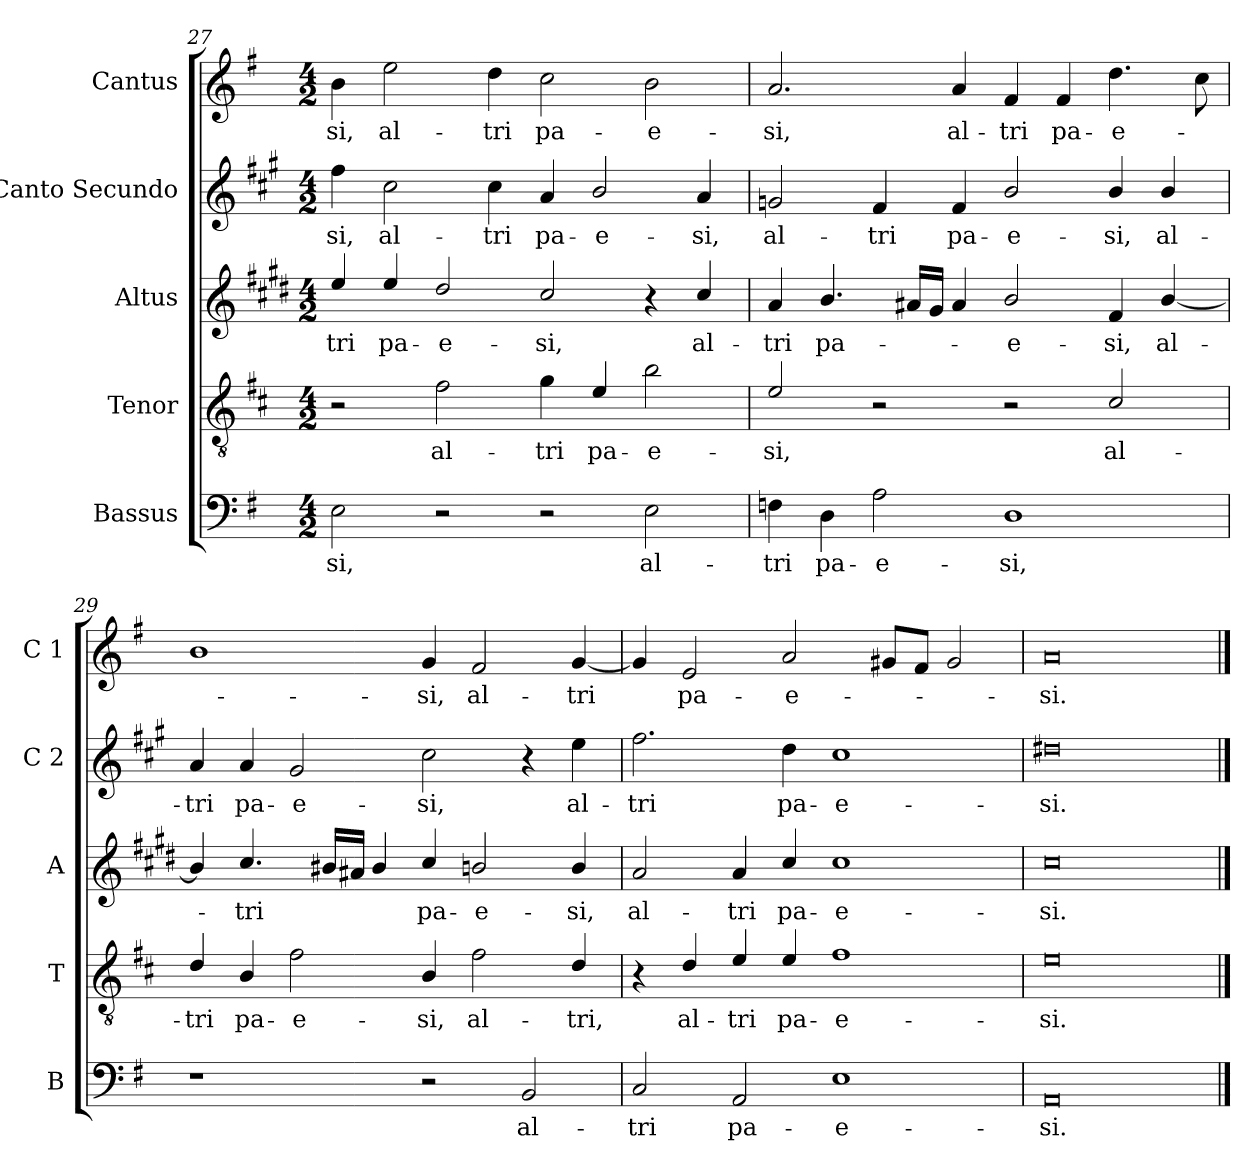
**kern	**text	**kern	**text	**kern	**text	**kern	**text	**kern	**text
*part5	*part5	*part4	*part4	*part3	*part3	*part2	*part2	*part1	*part1
*staff5	*staff5	*staff4	*staff4	*staff3	*staff3	*staff2	*staff2	*staff1	*staff1
*I"Bassus	*	*I"Tenor	*	*I"Altus	*	*I"Canto Secundo	*	*I"Cantus	*
*I'B	*	*I'T	*	*I'A	*	*I'C 2	*	*I'C 1	*
*clefF4	*	*clefGv2	*	*clefG2	*	*clefG2	*	*clefG2	*
*	*	*ITrd4c7	*	*ITrd5c9	*	*ITrd1c2	*	*	*
*k[f#]	*	*k[f#]	*	*k[f#]	*	*k[f#]	*	*k[f#]	*
*G:	*	*G:	*	*G:	*	*G:	*	*G:	*
*M4/2	*	*M4/2	*	*M4/2	*	*M4/2	*	*M4/2	*
=27	=27	=27	=27	=27	=27	=27	=27	=27	=27
!	!LO:LY:b	!	!	!	!LO:LY:b	!	!LO:LY:b	!	!LO:LY:b
2E\	-si,	2r	.	4g/	-tri	4ee\	-si,	4b\	-si,
!	!	!	!	!	!LO:LY:b	!	!LO:LY:b	!	!LO:LY:b
.	.	.	.	4g/	pa-	2b\	al-	2ee\	al-
!	!	!	!LO:LY:b	!	!LO:LY:b	!	!	!	!
2r	.	2B\	al-	2f#/	-e-	.	.	.	.
!	!	!	!	!	!	!	!LO:LY:b	!	!LO:LY:b
.	.	.	.	.	.	4b\	-tri	4dd\	-tri
!	!	!	!LO:LY:b	!	!LO:LY:b	!	!LO:LY:b	!	!LO:LY:b
2r	.	4c\	-tri	2e/	-si,	4g/	pa-	2cc\	pa-
!	!	!	!LO:LY:b	!	!	!	!LO:LY:b	!	!
.	.	4A/	pa-	.	.	2a/	-e-	.	.
!	!LO:LY:b	!	!LO:LY:b	!	!	!	!	!	!LO:LY:b
2E\	al-	2e\	-e-	4r	.	.	.	2b\	-e-
!	!	!	!	!	!LO:LY:b	!	!LO:LY:b	!	!
.	.	.	.	4e/	al-	4g/	-si,	.	.
=28	=28	=28	=28	=28	=28	=28	=28	=28	=28
!	!LO:LY:b	!	!LO:LY:b	!	!LO:LY:b	!	!LO:LY:b	!	!LO:LY:b
4Fn\	-tri	2A/	-si,	4c/	-tri	2fn/	al-	2.a/	-si,
!	!LO:LY:b	!	!	!	!LO:LY:b	!	!	!	!
4D\	pa-	.	.	4.d/	pa-	.	.	.	.
!	!LO:LY:b	!	!	!	!	!	!LO:LY:b	!	!
2A\	-e-	2r	.	.	.	4e/	-tri	.	.
.	.	.	.	16c#X/LL	.	.	.	.	.
.	.	.	.	16B/JJ	.	.	.	.	.
!	!	!	!	!	!	!	!LO:LY:b	!	!LO:LY:b
.	.	.	.	4c#/	.	4e/	pa-	4a/	al-
!	!LO:LY:b	!	!	!	!LO:LY:b	!	!LO:LY:b	!	!LO:LY:b
1D	-si,	2r	.	2d/	-e-	2a/	-e-	4f#/	-tri
!	!	!	!	!	!	!	!	!	!LO:LY:b
.	.	.	.	.	.	.	.	4f#/	pa-
!	!	!	!LO:LY:b	!	!LO:LY:b	!	!LO:LY:b	!	!LO:LY:b
.	.	2F#/	al-	4A/	-si,	4a/	-si,	4.dd\	-e-
!	!	!	!	!	!LO:LY:b	!	!LO:LY:b	!	!
.	.	.	.	[4d/	al-	4a/	al-	.	.
.	.	.	.	.	.	.	.	8cc\	.
!!LO:LB:g=z
=29	=29	=29	=29	=29	=29	=29	=29	=29	=29
!	!	!	!LO:LY:b	!	!	!	!LO:LY:b	!	!
1r	.	4G/	-tri	4d/]	.	4g/	-tri	1b	.
!	!	!	!LO:LY:b	!	!LO:LY:b	!	!LO:LY:b	!	!
.	.	4E/	pa-	4.e/	-tri	4g/	pa-	.	.
!	!	!	!LO:LY:b	!	!	!	!LO:LY:b	!	!
.	.	2B\	-e-	.	.	2f#/	-e-	.	.
.	.	.	.	16d#X/LL	.	.	.	.	.
.	.	.	.	16c#X/JJ	.	.	.	.	.
.	.	.	.	4d#/	.	.	.	.	.
!	!	!	!LO:LY:b	!	!LO:LY:b	!	!LO:LY:b	!	!LO:LY:b
2r	.	4E/	-si,	4e/	pa-	2b\	-si,	4g/	-si,
!	!	!	!LO:LY:b	!	!LO:LY:b	!	!	!	!LO:LY:b
.	.	2B\	al-	2dn/	-e-	.	.	2f#/	al-
!	!LO:LY:b	!	!	!	!	!	!	!	!
2BB/	al-	.	.	.	.	4r	.	.	.
!	!	!	!LO:LY:b	!	!LO:LY:b	!	!LO:LY:b	!	!LO:LY:b
.	.	4G/	-tri,	4d/	-si,	4dd\	al-	[4g/	-tri
=30	=30	=30	=30	=30	=30	=30	=30	=30	=30
!	!LO:LY:b	!	!	!	!LO:LY:b	!	!LO:LY:b	!	!
2C/	-tri	4r	.	2c/	al-	2.ee\	-tri	4g/]	.
!	!	!	!LO:LY:b	!	!	!	!	!	!LO:LY:b
.	.	4G/	al-	.	.	.	.	2e/	pa-
!	!LO:LY:b	!	!LO:LY:b	!	!LO:LY:b	!	!	!	!
2AA/	pa-	4A/	-tri	4c/	-tri	.	.	.	.
!	!	!	!LO:LY:b	!	!LO:LY:b	!	!LO:LY:b	!	!LO:LY:b
.	.	4A/	pa-	4e/	pa-	4cc\	pa-	2a/	-e-
!	!LO:LY:b	!	!LO:LY:b	!	!LO:LY:b	!	!LO:LY:b	!	!
1E	-e-	1B	-e-	1e	-e-	1b	-e-	.	.
.	.	.	.	.	.	.	.	8g#X/L	.
.	.	.	.	.	.	.	.	8f#/J	.
.	.	.	.	.	.	.	.	2g#/	.
=31	=31	=31	=31	=31	=31	=31	=31	=31	=31
!	!LO:LY:b	!	!LO:LY:b	!	!LO:LY:b	!	!LO:LY:b	!	!LO:LY:b
0AA	-si.	0A	-si.	0e	-si.	0cc#X	-si.	0a	-si.
==	==	==	==	==	==	==	==	==	==
*-	*-	*-	*-	*-	*-	*-	*-	*-	*-
